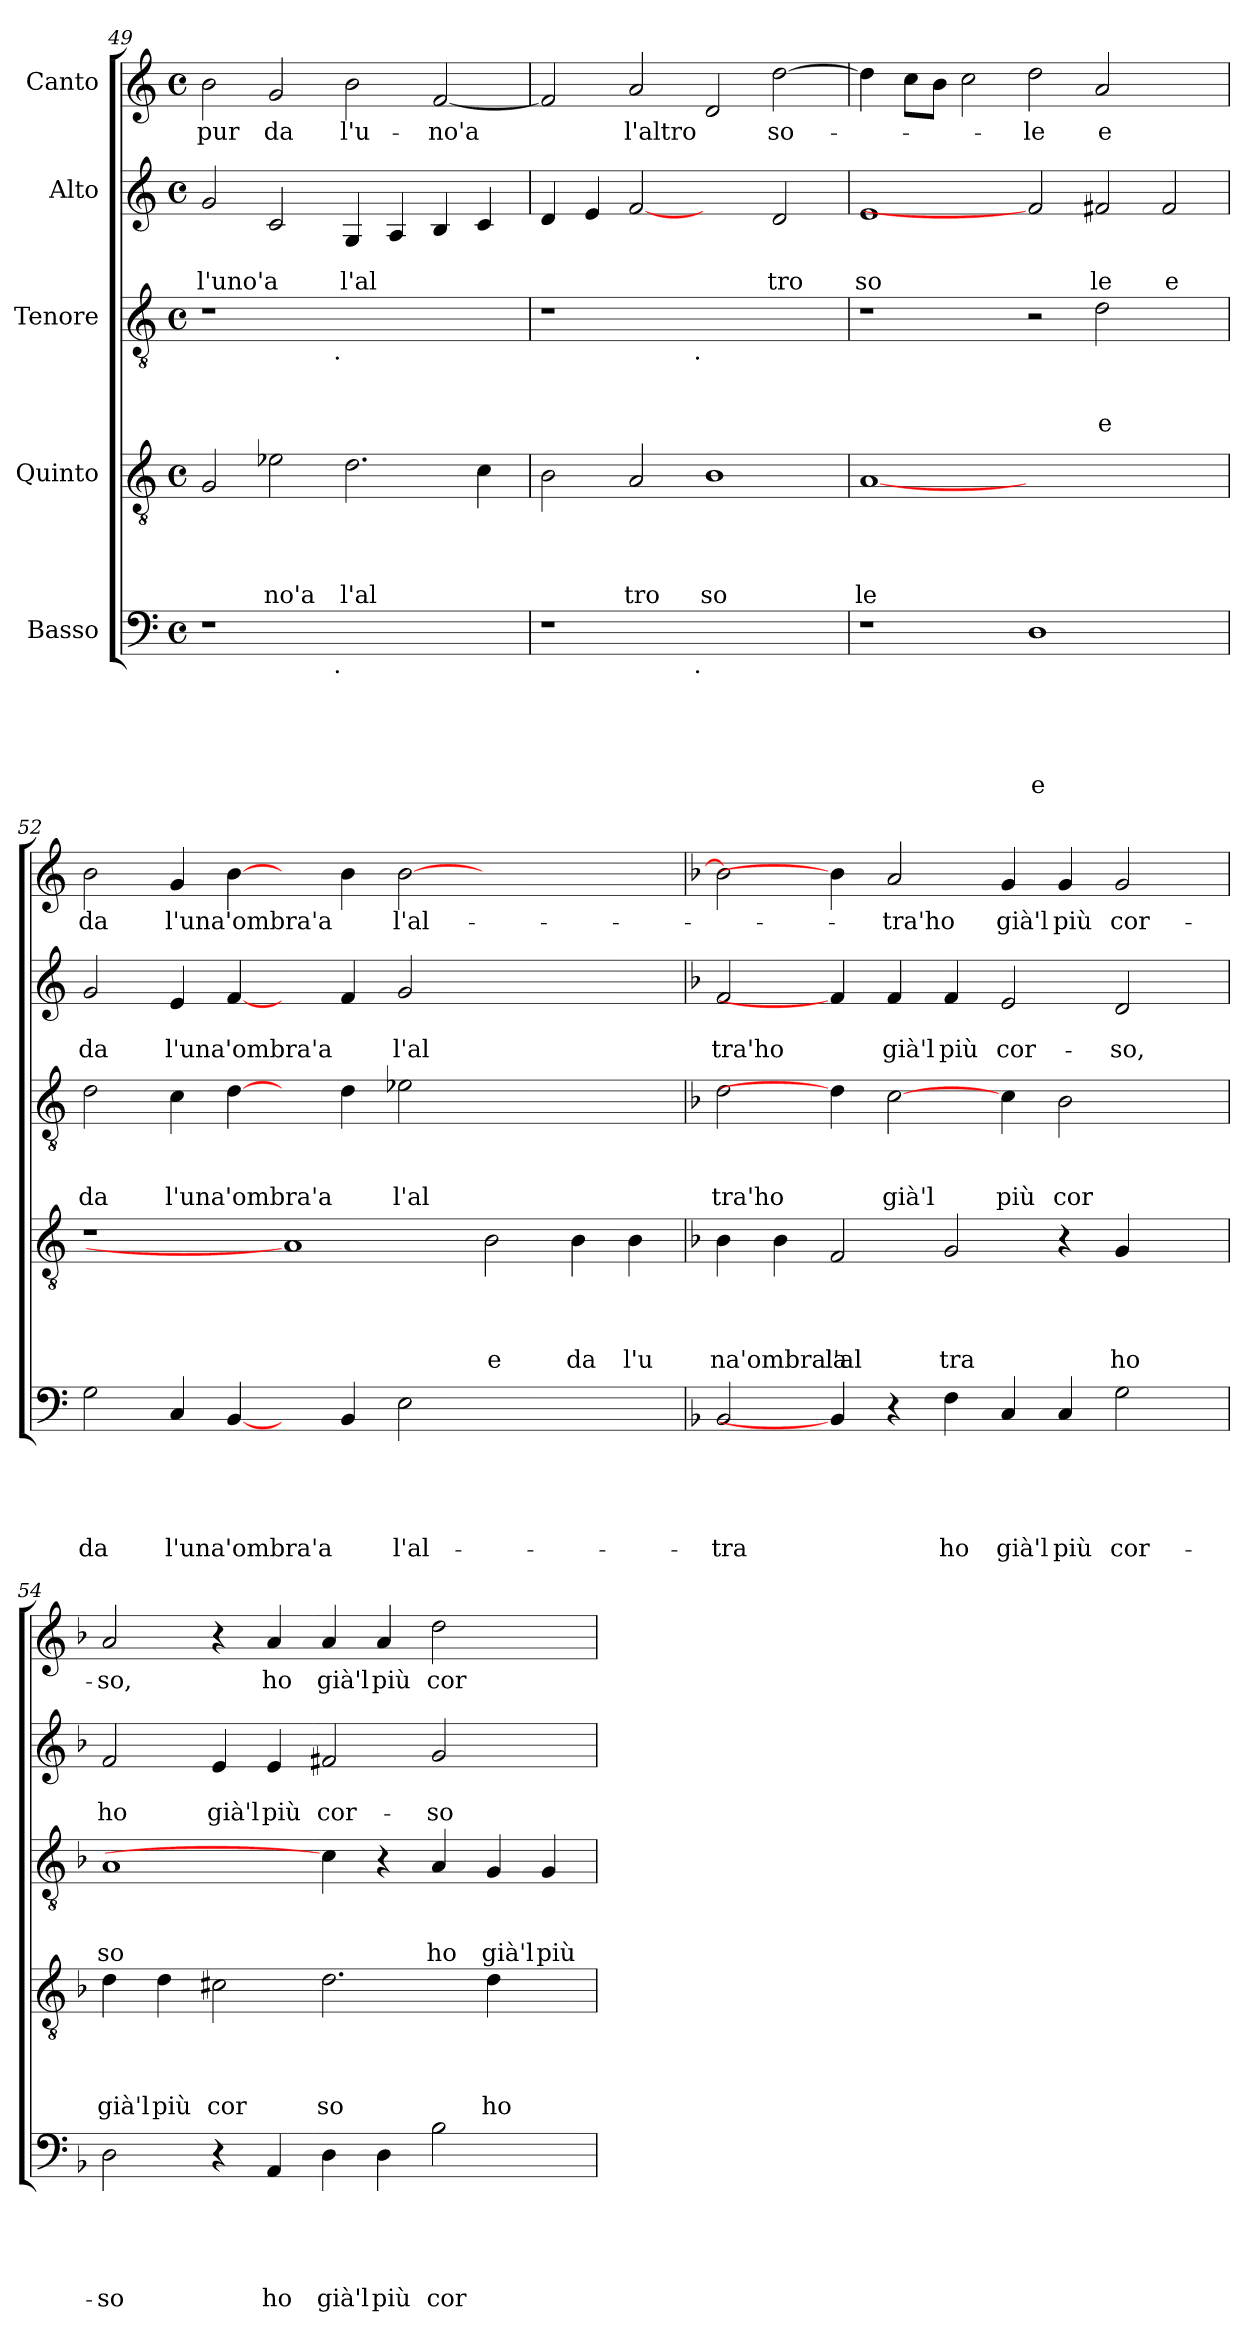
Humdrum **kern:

**kern	**text	**text	**text	**text	**text	**kern	**text	**text	**text	**text	**kern	**text	**text	**text	**kern	**text	**text	**kern	**text
*part5	*part5	*part5	*part5	*part5	*part5	*part4	*part4	*part4	*part4	*part4	*part3	*part3	*part3	*part3	*part2	*part2	*part2	*part1	*part1
*staff5	*staff5	*staff5	*staff5	*staff5	*staff5	*staff4	*staff4	*staff4	*staff4	*staff4	*staff3	*staff3	*staff3	*staff3	*staff2	*staff2	*staff2	*staff1	*staff1
*I"Basso	*	*	*	*	*	*I"Quinto	*	*	*	*	*I"Tenore	*	*	*	*I"Alto	*	*	*I"Canto	*
*clefF4	*	*	*	*	*	*clefGv2	*	*	*	*	*clefGv2	*	*	*	*clefG2	*	*	*clefG2	*
*k[]	*	*	*	*	*	*k[]	*	*	*	*	*k[]	*	*	*	*k[]	*	*	*k[]	*
*C:	*	*	*	*	*	*C:	*	*	*	*	*C:	*	*	*	*C:	*	*	*C:	*
*M4/4	*	*	*	*	*	*M4/4	*	*	*	*	*M4/4	*	*	*	*M4/4	*	*	*M4/4	*
*met(c)	*	*	*	*	*	*met(c)	*	*	*	*	*met(c)	*	*	*	*met(c)	*	*	*met(c)	*
=49	=49	=49	=49	=49	=49	=49	=49	=49	=49	=49	=49	=49	=49	=49	=49	=49	=49	=49	=49
!	!	!	!	!	!	!	!	!	!	!	!	!	!	!	!	!	!LO:LY:b	!	!LO:LY:b
*^	*	*	*	*	*	*	*	*	*	*	*^	*	*	*	*	*	*	*	*
1r	2ryy	.	.	.	.	.	2G/	.	.	.	.	1r	2ryy	.	.	.	2g/	.	l'uno'a	2b\	pur
!	!	!	!	!	!	!	!	!	!	!	!LO:LY:b	!	!	!	!	!	!	!	!	!	!LO:LY:b
.	4...ryy	.	.	.	.	.	2e-X\	.	.	.	no'a	.	4...ryy	.	.	.	2c/	.	.	2g/	da
!	!	!	!	!	!	!	!	!	!	!	!	!	!LO:TX:b:t=.	!	!	!	!	!	!	!	!
!	!LO:TX:b:t=.	!	!	!	!	!	!	!	!	!	!	!	!	!	!	!	!	!	!	!	!
.	1ryy	.	.	.	.	.	.	.	.	.	.	.	1ryy	.	.	.	.	.	.	.	.
!	!	!	!	!	!	!	!	!	!	!	!LO:LY:b	!	!	!	!	!	!	!	!LO:LY:b	!	!LO:LY:b
1ryy	.	.	.	.	.	.	2.d\	.	.	.	l'al	1ryy	.	.	.	.	4G/	.	l'al	2b\	l'u-
.	.	.	.	.	.	.	.	.	.	.	.	.	.	.	.	.	4A/	.	.	.	.
!	!	!	!	!	!	!	!	!	!	!	!	!	!	!	!	!	!	!	!	!	!LO:LY:b
.	.	.	.	.	.	.	.	.	.	.	.	.	.	.	.	.	4B/	.	.	[<2f/	-no'a
.	.	.	.	.	.	.	4c\	.	.	.	.	.	.	.	.	.	4c/	.	.	.	.
.	32ryy	.	.	.	.	.	.	.	.	.	.	.	32ryy	.	.	.	.	.	.	.	.
=50	=50	=50	=50	=50	=50	=50	=50	=50	=50	=50	=50	=50	=50	=50	=50	=50	=50	=50	=50	=50	=50
1r	2ryy	.	.	.	.	.	2B\	.	.	.	.	1r	2ryy	.	.	.	4d/	.	.	2f/]	.
.	.	.	.	.	.	.	.	.	.	.	.	.	.	.	.	.	4e/	.	.	.	.
!	!	!	!	!	!	!	!	!	!	!	!LO:LY:b	!	!	!	!	!	!	!	!	!	!LO:LY:b
.	4...ryy	.	.	.	.	.	2A/	.	.	.	tro	.	4...ryy	.	.	.	[2f	.	.	2a/	l'altro
!	!	!	!	!	!	!	!	!	!	!	!	!	!LO:TX:b:t=.	!	!	!	!	!	!	!	!
!	!LO:TX:b:t=.	!	!	!	!	!	!	!	!	!	!	!	!	!	!	!	!	!	!	!	!
.	1ryy	.	.	.	.	.	.	.	.	.	.	.	1ryy	.	.	.	.	.	.	.	.
!	!	!	!	!	!	!	!	!	!	!	!LO:LY:b	!	!	!	!	!	!	!	!	!	!
1ryy	.	.	.	.	.	.	1B	.	.	.	so	1ryy	.	.	.	.	2ryy	.	.	2d/	.
!	!	!	!	!	!	!	!	!	!	!	!	!	!	!	!	!	!	!	!LO:LY:b	!	!LO:LY:b
.	.	.	.	.	.	.	.	.	.	.	.	.	.	.	.	.	2d/	.	tro	[>2dd\	so-
.	32ryy	.	.	.	.	.	.	.	.	.	.	.	32ryy	.	.	.	.	.	.	.	.
=51	=51	=51	=51	=51	=51	=51	=51	=51	=51	=51	=51	=51	=51	=51	=51	=51	=51	=51	=51	=51	=51
!	!	!	!	!	!	!	!	!	!	!	!LO:LY:b	!	!	!	!	!	!	!	!LO:LY:b	!	!
*v	*v	*	*	*	*	*	*	*	*	*	*	*v	*v	*	*	*	*	*	*	*	*
1r	.	.	.	.	.	[1A	.	.	.	le	1r	.	.	.	1e	.	so	4dd\]	.
.	.	.	.	.	.	.	.	.	.	.	.	.	.	.	.	.	.	8cc\L	.
.	.	.	.	.	.	.	.	.	.	.	.	.	.	.	.	.	.	8b\J	.
.	.	.	.	.	.	.	.	.	.	.	.	.	.	.	.	.	.	2cc\	.
!	!	!	!	!	!LO:LY:b	!	!	!	!	!	!	!	!	!	!	!	!	!	!LO:LY:b
1D	.	.	.	.	e	1.ryy	.	.	.	.	2r	.	.	.	2f]	.	.	2dd\	-le
!	!	!	!	!	!	!	!	!	!	!	!	!	!	!LO:LY:b	!	!	!LO:LY:b	!	!LO:LY:b
.	.	.	.	.	.	.	.	.	.	.	2d\	.	.	e	2f#X/	.	le	2a/	e
!	!	!	!	!	!	!	!	!	!	!	!	!	!	!	!	!	!LO:LY:b	!	!
2ryy	.	.	.	.	.	.	.	.	.	.	2ryy	.	.	.	2f#/	.	e	2ryy	.
=52	=52	=52	=52	=52	=52	=52	=52	=52	=52	=52	=52	=52	=52	=52	=52	=52	=52	=52	=52
!	!	!	!	!	!LO:LY:b	!	!	!	!	!	!	!	!	!LO:LY:b	!	!	!LO:LY:b	!	!LO:LY:b
2G\	.	.	.	.	da	1r	.	.	.	.	2d\	.	.	da	2g/	.	da	2b\	da
!	!	!	!	!	!LO:LY:b	!	!	!	!	!	!	!	!	!LO:LY:b	!	!	!LO:LY:b	!	!LO:LY:b
4C/	.	.	.	.	l'una'ombra'a	.	.	.	.	.	4c\	.	.	l'una'ombra'a	4e/	.	l'una'ombra'a	4g/	l'una'ombra'a
[4BB/	.	.	.	.	.	.	.	.	.	.	[4d\	.	.	.	[4f/	.	.	[4b\	.
4ryy	.	.	.	.	.	1A]	.	.	.	.	4ryy	.	.	.	4ryy	.	.	4ryy	.
4BB/	.	.	.	.	.	.	.	.	.	.	4d\	.	.	.	4f/	.	.	4b\	.
!	!	!	!	!	!LO:LY:b	!	!	!	!	!	!	!	!	!LO:LY:b	!	!	!LO:LY:b	!	!LO:LY:b
2E\	.	.	.	.	l'al-	.	.	.	.	.	2e-X\	.	.	l'al	2g/	.	l'al	[<2b\	l'al-
!	!	!	!	!	!	!	!	!	!	!LO:LY:b	!	!	!	!	!	!	!	!	!
1ryy	.	.	.	.	.	2B\	.	.	.	e	1ryy	.	.	.	1ryy	.	.	1ryy	.
!	!	!	!	!	!	!	!	!	!	!LO:LY:b	!	!	!	!	!	!	!	!	!
.	.	.	.	.	.	4B\	.	.	.	da	.	.	.	.	.	.	.	.	.
!	!	!	!	!	!	!	!	!	!	!LO:LY:b	!	!	!	!	!	!	!	!	!
.	.	.	.	.	.	4B\	.	.	.	l'u	.	.	.	.	.	.	.	.	.
!!LO:LB:g=z
=53	=53	=53	=53	=53	=53	=53	=53	=53	=53	=53	=53	=53	=53	=53	=53	=53	=53	=53	=53
*k[b-]	*	*	*	*	*	*k[b-]	*	*	*	*	*k[b-]	*	*	*	*k[b-]	*	*	*k[b-]	*
*F:	*	*	*	*	*	*F:	*	*	*	*	*F:	*	*	*	*F:	*	*	*F:	*
!	!	!	!	!	!LO:LY:b	!	!	!	!	!LO:LY:b	!	!	!	!LO:LY:b	!	!	!LO:LY:b	!	!
2BB-/	.	.	.	.	-tra	4B-\	.	.	.	na'ombra'a	2d\	.	.	tra'ho	2f/	.	tra'ho	2bn\]	.
.	.	.	.	.	.	4B-\	.	.	.	.	.	.	.	.	.	.	.	.	.
!	!	!	!	!	!	!	!	!	!	!LO:LY:b	!	!	!	!	!	!	!	!	!
4BB/]	.	.	.	.	.	2F/	.	.	.	l'al	4d\]	.	.	.	4f/]	.	.	4b\]	.
!	!	!	!	!	!	!	!	!	!	!	!	!	!	!LO:LY:b	!	!	!LO:LY:b	!	!LO:LY:b
4r	.	.	.	.	.	.	.	.	.	.	[2c\	.	.	già'l	4f/	.	già'l	2a/	-tra'ho
!	!	!	!	!	!LO:LY:b	!	!	!	!	!LO:LY:b	!	!	!	!	!	!	!LO:LY:b	!	!
4F\	.	.	.	.	ho	2G/	.	.	.	tra	.	.	.	.	4f/	.	più	.	.
!	!	!	!	!	!LO:LY:b	!	!	!	!	!	!	!	!	!LO:LY:b	!	!	!LO:LY:b	!	!LO:LY:b
4C/	.	.	.	.	già'l	.	.	.	.	.	4c\	.	.	più	2e/	.	cor-	4g/	già'l
!	!	!	!	!	!LO:LY:b	!	!	!	!	!	!	!	!	!LO:LY:b	!	!	!	!	!LO:LY:b
4C/	.	.	.	.	più	4r	.	.	.	.	2B-\	.	.	cor	.	.	.	4g/	più
!	!	!	!	!	!LO:LY:b	!	!	!	!	!LO:LY:b	!	!	!	!	!	!	!LO:LY:b	!	!LO:LY:b
2G\	.	.	.	.	cor-	4G/	.	.	.	ho	.	.	.	.	2d/	.	-so,	2g/	cor-
.	.	.	.	.	.	4ryy	.	.	.	.	4ryy	.	.	.	.	.	.	.	.
=54	=54	=54	=54	=54	=54	=54	=54	=54	=54	=54	=54	=54	=54	=54	=54	=54	=54	=54	=54
!	!	!	!	!	!LO:LY:b	!	!	!	!	!LO:LY:b	!	!	!	!LO:LY:b	!	!	!LO:LY:b	!	!LO:LY:b
2D\	.	.	.	.	-so	4d\	.	.	.	già'l	1A	.	.	so	2f/	.	ho	2a/	-so,
!	!	!	!	!	!	!	!	!	!	!LO:LY:b	!	!	!	!	!	!	!	!	!
.	.	.	.	.	.	4d\	.	.	.	più	.	.	.	.	.	.	.	.	.
!	!	!	!	!	!	!	!	!	!	!LO:LY:b	!	!	!	!	!	!	!LO:LY:b	!	!
4r	.	.	.	.	.	2c#X\	.	.	.	cor	.	.	.	.	4e/	.	già'l	4r	.
!	!	!	!	!	!LO:LY:b	!	!	!	!	!	!	!	!	!	!	!	!LO:LY:b	!	!LO:LY:b
4AA/	.	.	.	.	ho	.	.	.	.	.	.	.	.	.	4e/	.	più	4a/	ho
!	!	!	!	!	!LO:LY:b	!	!	!	!	!LO:LY:b	!	!	!	!	!	!	!LO:LY:b	!	!LO:LY:b
4D\	.	.	.	.	già'l	2.d\	.	.	.	so	4c\]	.	.	.	2f#X/	.	cor-	4a/	già'l
!	!	!	!	!	!LO:LY:b	!	!	!	!	!	!	!	!	!	!	!	!	!	!LO:LY:b
4D\	.	.	.	.	più	.	.	.	.	.	4r	.	.	.	.	.	.	4a/	più
!	!	!	!	!	!LO:LY:b	!	!	!	!	!	!	!	!	!LO:LY:b	!	!	!LO:LY:b	!	!LO:LY:b
2B-\	.	.	.	.	cor-	.	.	.	.	.	4A/	.	.	ho	2g/	.	-so	2dd\	cor-
!	!	!	!	!	!	!	!	!	!	!LO:LY:b	!	!	!	!LO:LY:b	!	!	!	!	!
.	.	.	.	.	.	4d\	.	.	.	ho	4G/	.	.	già'l	.	.	.	.	.
!	!	!	!	!	!	!	!	!	!	!	!	!	!	!LO:LY:b	!	!	!	!	!
4ryy	.	.	.	.	.	4ryy	.	.	.	.	4G/	.	.	più	4ryy	.	.	4ryy	.
=	=	=	=	=	=	=	=	=	=	=	=	=	=	=	=	=	=	=	=
*-	*-	*-	*-	*-	*-	*-	*-	*-	*-	*-	*-	*-	*-	*-	*-	*-	*-	*-	*-
